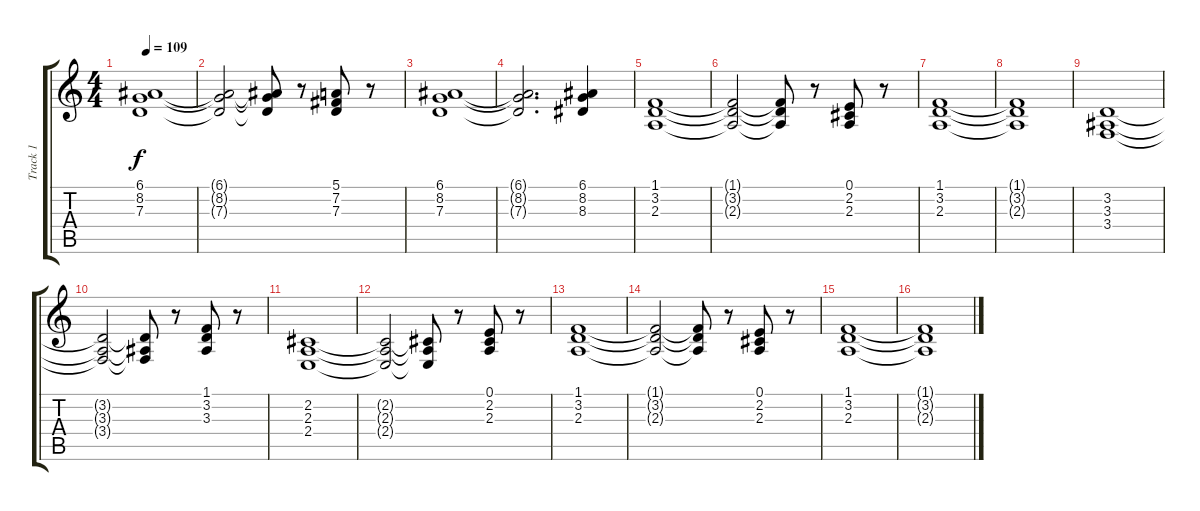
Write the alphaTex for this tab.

\track ("Track 1" "Track 1") {instrument pad1newage}
\staff {score tabs}
\tuning (E4 B3 G3 D3 A2 E2) {hide}
\ts (4 4)
\tempo 109
\clef g2
\ks c
(6.1 8.2 7.3).1{dy f} |
(6.1{t} 8.2{t} 7.3{t}).2 (6.1{t} 8.2{t} 7.3{t}).8 r.8 (5.1 7.2 7.3).8 r.8 |
(6.1 8.2 7.3).1 |
(6.1{t} 8.2{t} 7.3{t}).2{d} (6.1 8.2 8.3).4 |
(1.1 3.2 2.3).1 |
(1.1{t} 3.2{t} 2.3{t}).2 (1.1{t} 3.2{t} 2.3{t}).8 r.8 (0.1 2.2 2.3).8 r.8 |
(1.1 3.2 2.3).1 |
(1.1{t} 3.2{t} 2.3{t}).1 |
(3.2 3.3 3.4).1 |
(3.2{t} 3.3{t} 3.4{t}).2 (3.2{t} 3.3{t} 3.4{t}).8 r.8 (1.1 3.2 3.3).8 r.8 |
(2.2 2.3 2.4).1 |
(2.2{t} 2.3{t} 2.4{t}).2 (2.2{t} 2.3{t} 2.4{t}).8 r.8 (0.1 2.2 2.3).8 r.8 |
(1.1 3.2 2.3).1 |
(1.1{t} 3.2{t} 2.3{t}).2 (1.1{t} 3.2{t} 2.3{t}).8 r.8 (0.1 2.2 2.3).8 r.8 |
(1.1 3.2 2.3).1 |
(1.1{t} 3.2{t} 2.3{t}).1
